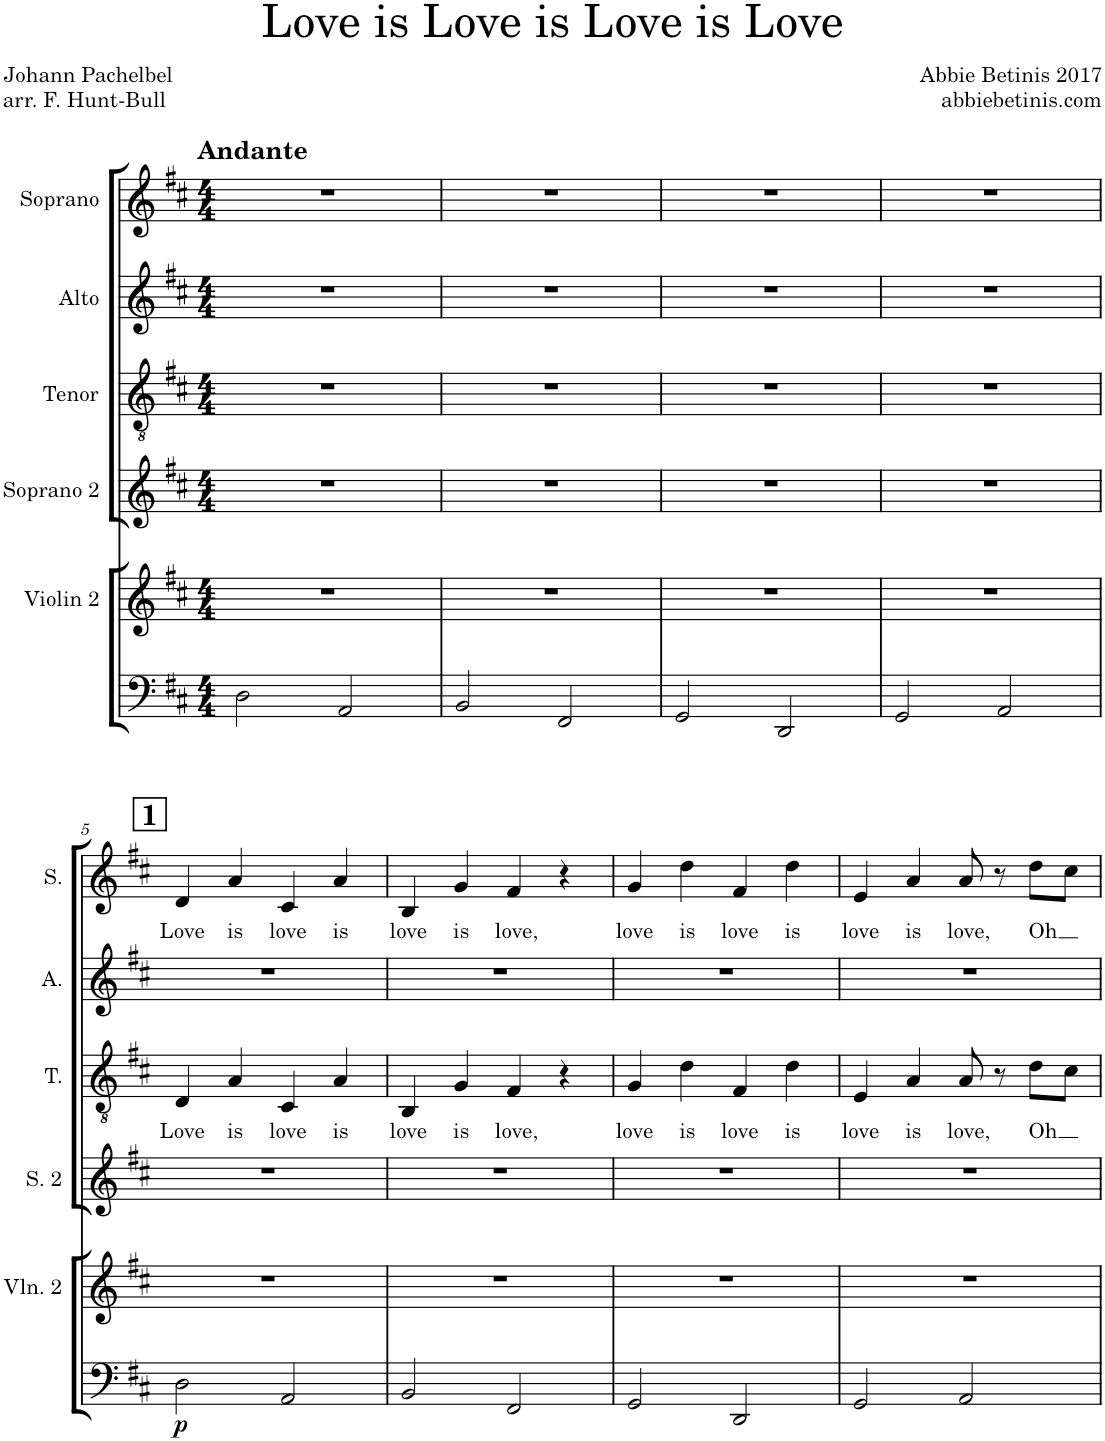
**kern	**dynam	**kern	**kern	**kern	**text	**kern	**kern	**text
*part6	*part6	*part5	*part4	*part3	*part3	*part2	*part1	*part1
*staff6	*staff6	*staff5	*staff4	*staff3	*staff3	*staff2	*staff1	*staff1
*I"Violoncello	*	*I"Violin 2	*I"Soprano 2	*I"Tenor	*	*I"Alto	*I"Soprano	*
*I'Vc	*	*I'Vln. 2	*I'S. 2	*I'T.	*	*I'A.	*I'S.	*
*clefF4	*	*clefG2	*clefG2	*clefGv2	*	*clefG2	*clefG2	*
*k[f#c#]	*	*k[f#c#]	*k[f#c#]	*k[f#c#]	*	*k[f#c#]	*k[f#c#]	*
*M4/4	*	*M4/4	*M4/4	*M4/4	*	*M4/4	*M4/4	*
=1	=1	=1	=1	=1	=1	=1	=1	=1
!	!	!	!	!	!	!	!LO:TX:a:B:t=Andante	!
2D\	.	1r	1r	1r	.	1r	1r	.
2AA/	.	.	.	.	.	.	.	.
=2	=2	=2	=2	=2	=2	=2	=2	=2
2BB/	.	1r	1r	1r	.	1r	1r	.
2FF#/	.	.	.	.	.	.	.	.
=3	=3	=3	=3	=3	=3	=3	=3	=3
2GG/	.	1r	1r	1r	.	1r	1r	.
2DD/	.	.	.	.	.	.	.	.
=4	=4	=4	=4	=4	=4	=4	=4	=4
2GG/	.	1r	1r	1r	.	1r	1r	.
2AA/	.	.	.	.	.	.	.	.
!!LO:LB:g=z
!!LO:REH:place=s1:a:B:cj:fs=14:t=1
=5	=5	=5	=5	=5	=5	=5	=5	=5
!	!LO:DY:b	!	!	!	!LO:LY:b	!	!	!LO:LY:b
2D\	p	1r	1r	4D/	Love	1r	4d/	Love
!	!	!	!	!	!LO:LY:b	!	!	!LO:LY:b
.	.	.	.	4A/	is	.	4a/	is
!	!	!	!	!	!LO:LY:b	!	!	!LO:LY:b
2AA/	.	.	.	4C#/	love	.	4c#/	love
!	!	!	!	!	!LO:LY:b	!	!	!LO:LY:b
.	.	.	.	4A/	is	.	4a/	is
=6	=6	=6	=6	=6	=6	=6	=6	=6
!	!	!	!	!	!LO:LY:b	!	!	!LO:LY:b
2BB/	.	1r	1r	4BB/	love	1r	4B/	love
!	!	!	!	!	!LO:LY:b	!	!	!LO:LY:b
.	.	.	.	4G/	is	.	4g/	is
!	!	!	!	!	!LO:LY:b	!	!	!LO:LY:b
2FF#/	.	.	.	4F#/	love,	.	4f#/	love,
.	.	.	.	4r	.	.	4r	.
=7	=7	=7	=7	=7	=7	=7	=7	=7
!	!	!	!	!	!LO:LY:b	!	!	!LO:LY:b
2GG/	.	1r	1r	4G/	love	1r	4g/	love
!	!	!	!	!	!LO:LY:b	!	!	!LO:LY:b
.	.	.	.	4d\	is	.	4dd\	is
!	!	!	!	!	!LO:LY:b	!	!	!LO:LY:b
2DD/	.	.	.	4F#/	love	.	4f#/	love
!	!	!	!	!	!LO:LY:b	!	!	!LO:LY:b
.	.	.	.	4d\	is	.	4dd\	is
=8	=8	=8	=8	=8	=8	=8	=8	=8
!	!	!	!	!	!LO:LY:b	!	!	!LO:LY:b
2GG/	.	1r	1r	4E/	love	1r	4e/	love
!	!	!	!	!	!LO:LY:b	!	!	!LO:LY:b
.	.	.	.	4A/	is	.	4a/	is
!	!	!	!	!	!LO:LY:b	!	!	!LO:LY:b
2AA/	.	.	.	8A/	love,	.	8a/	love,
.	.	.	.	8r	.	.	8r	.
!	!	!	!	!	!LO:LY:b	!	!	!LO:LY:b
.	.	.	.	8d\L	Oh	.	8dd\L	Oh
.	.	.	.	8c#\J	.	.	8cc#\J	.
=	=	=	=	=	=	=	=	=
*-	*-	*-	*-	*-	*-	*-	*-	*-
